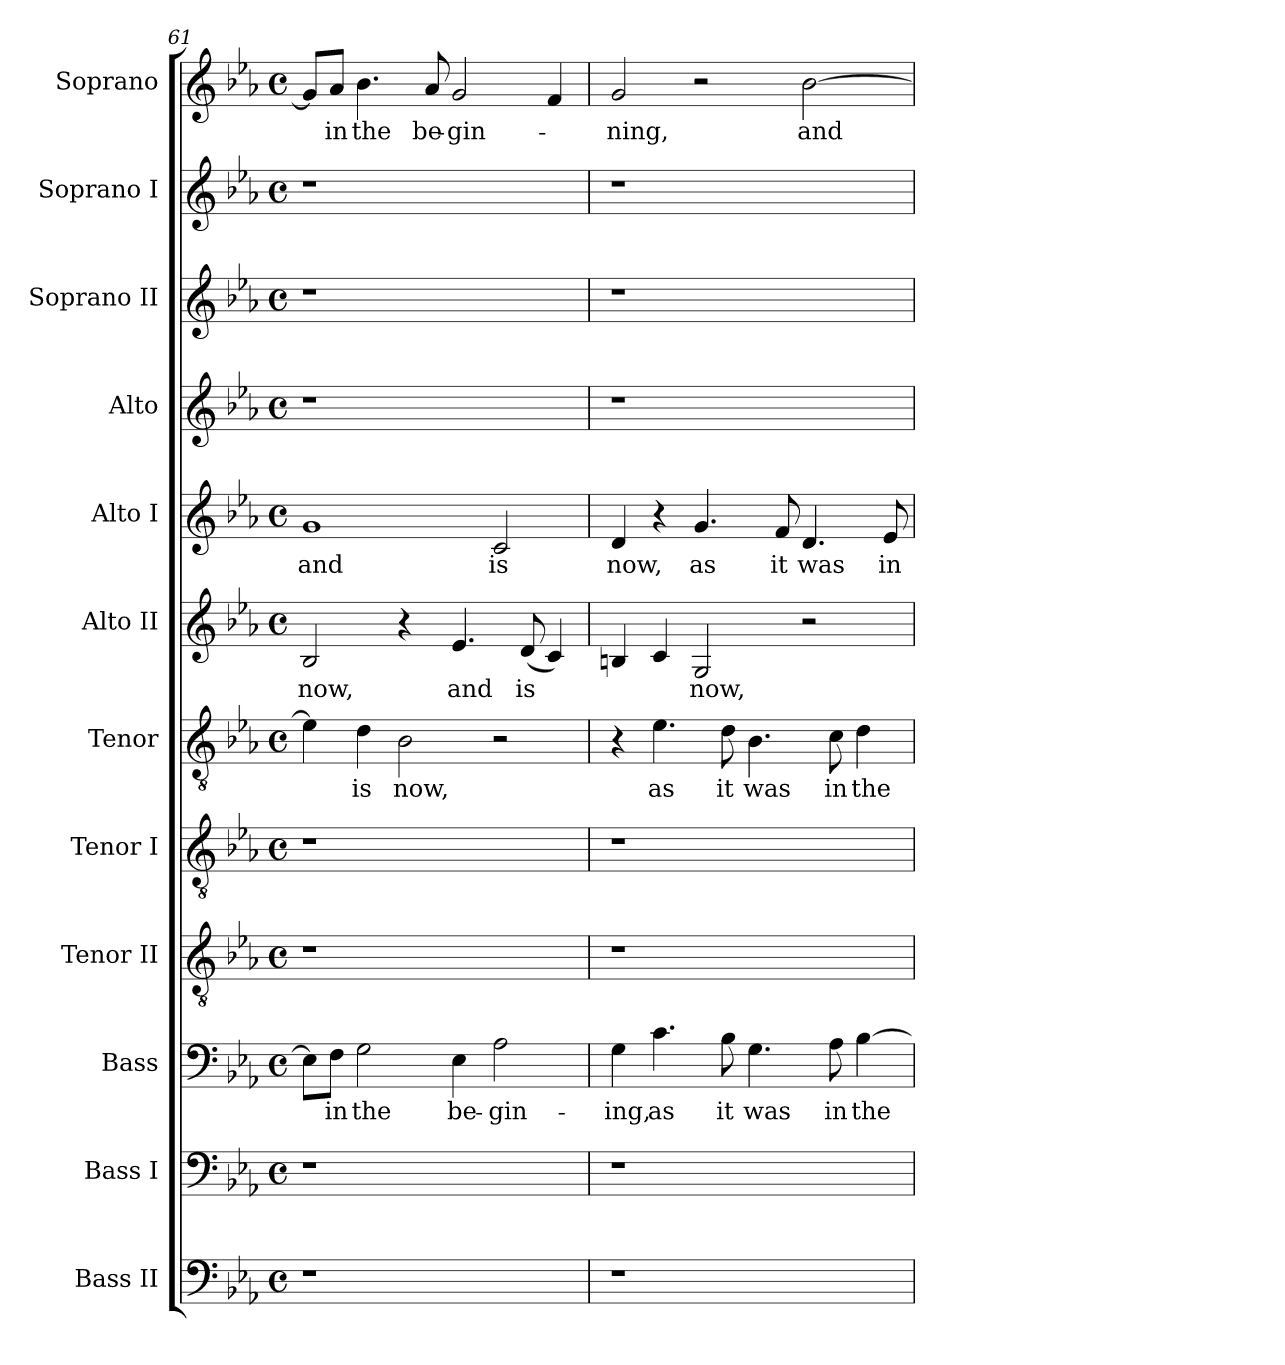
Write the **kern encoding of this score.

**kern	**kern	**kern	**text	**kern	**kern	**kern	**text	**kern	**text	**kern	**text	**kern	**kern	**kern	**kern	**text
*part12	*part11	*part10	*part10	*part9	*part8	*part7	*part7	*part6	*part6	*part5	*part5	*part4	*part3	*part2	*part1	*part1
*staff12	*staff11	*staff10	*staff10	*staff9	*staff8	*staff7	*staff7	*staff6	*staff6	*staff5	*staff5	*staff4	*staff3	*staff2	*staff1	*staff1
*I"Bass II	*I"Bass I	*I"Bass	*	*I"Tenor II	*I"Tenor I	*I"Tenor	*	*I"Alto II	*	*I"Alto I	*	*I"Alto	*I"Soprano II	*I"Soprano I	*I"Soprano	*
*I'BII	*I'BI	*I'B	*	*I'TII	*I'TI	*I'T	*	*I'AII	*	*I'AI	*	*I'A	*I'SII	*I'SI	*I'S	*
*clefF4	*clefF4	*clefF4	*	*clefGv2	*clefGv2	*clefGv2	*	*clefG2	*	*clefG2	*	*clefG2	*clefG2	*clefG2	*clefG2	*
*ITrd7c12	*	*ITrd7c12	*	*ITrd7c12	*ITrd7c12	*ITrd7c12	*	*	*	*	*	*	*	*	*	*
*k[b-e-a-]	*k[b-e-a-]	*k[b-e-a-]	*	*k[b-e-a-]	*k[b-e-a-]	*k[b-e-a-]	*	*k[b-e-a-]	*	*k[b-e-a-]	*	*k[b-e-a-]	*k[b-e-a-]	*k[b-e-a-]	*k[b-e-a-]	*
*E-:	*E-:	*E-:	*	*E-:	*E-:	*E-:	*	*E-:	*	*E-:	*	*E-:	*E-:	*E-:	*E-:	*
*M4/4	*M4/4	*M4/4	*	*M4/4	*M4/4	*M4/4	*	*M4/4	*	*M4/4	*	*M4/4	*M4/4	*M4/4	*M4/4	*
*met(c)	*met(c)	*met(c)	*	*met(c)	*met(c)	*met(c)	*	*met(c)	*	*met(c)	*	*met(c)	*met(c)	*met(c)	*met(c)	*
=61	=61	=61	=61	=61	=61	=61	=61	=61	=61	=61	=61	=61	=61	=61	=61	=61
!LO:N:vis=1	!LO:N:vis=1	!	!	!LO:N:vis=1	!LO:N:vis=1	!	!	!	!	!	!	!	!	!	!	!
!	!	!	!	!	!	!	!	!	!LO:LY:b:color=#000000	!	!	!	!	!	!	!
!	!	!	!	!	!	!	!	!	!	!	!LO:LY:b:color=#000000	!LO:N:vis=1	!LO:N:vis=1	!LO:N:vis=1	!	!
1r	1r	8EE-i\L]	.	1r	1r	4E-i\]	.	2B-i/	now,	1gi	and	1r	1r	1r	8gi/L]	.
!	!	!	!LO:LY:b:color=#000000	!	!	!	!	!	!	!	!	!	!	!	!	!
!	!	!	!	!	!	!	!	!	!	!	!	!	!	!	!	!LO:LY:b:color=#000000
.	.	8FFi\J	in	.	.	.	.	.	.	.	.	.	.	.	8a-i/J	in
!	!	!	!LO:LY:b:color=#000000	!	!	!	!	!	!	!	!	!	!	!	!	!
!	!	!	!	!	!	!	!LO:LY:b:color=#000000	!	!	!	!	!	!	!	!	!
!	!	!	!	!	!	!	!	!	!	!	!	!	!	!	!	!LO:LY:b:color=#000000
.	.	2GGi\	the	.	.	4Di\	is	.	.	.	.	.	.	.	4.b-i\	the
!	!	!	!	!	!	!	!LO:LY:b:color=#000000	!	!	!	!	!	!	!	!	!
.	.	.	.	.	.	2BB-i\	now,	4r	.	.	.	.	.	.	.	.
!	!	!	!	!	!	!	!	!	!	!	!	!	!	!	!	!LO:LY:b:color=#000000
.	.	.	.	.	.	.	.	.	.	.	.	.	.	.	8a-i/	be-
!	!	!	!LO:LY:b:color=#000000	!	!	!	!	!	!	!	!	!	!	!	!	!
!	!	!	!	!	!	!	!	!	!LO:LY:b:color=#000000	!	!	!	!	!	!	!
!	!	!	!	!	!	!	!	!	!	!	!	!	!	!	!	!LO:LY:b:color=#000000
.	.	4EE-i\	be-	.	.	.	.	4.e-i/	and	.	.	.	.	.	2gi/	-gin-
!	!	!	!LO:LY:b:color=#000000	!	!	!	!	!	!	!	!	!	!	!	!	!
!	!	!	!	!	!	!	!	!	!	!	!LO:LY:b:color=#000000	!	!	!	!	!
2ryy	2ryy	2AA-i\	-gin-	2ryy	2ryy	2r	.	.	.	2ci/	is	2ryy	2ryy	2ryy	.	.
!	!	!	!	!	!	!	!	!	!LO:LY:b:color=#000000	!	!	!	!	!	!	!
.	.	.	.	.	.	.	.	(8di/	is	.	.	.	.	.	.	.
.	.	.	.	.	.	.	.	4ci/)	.	.	.	.	.	.	4fi/	.
!!LO:PB:g=z
=62	=62	=62	=62	=62	=62	=62	=62	=62	=62	=62	=62	=62	=62	=62	=62	=62
!LO:N:vis=1	!LO:N:vis=1	!	!	!	!	!	!	!	!	!	!	!	!	!	!	!
!	!	!	!LO:LY:b:color=#000000	!LO:N:vis=1	!LO:N:vis=1	!	!	!	!	!	!	!	!	!	!	!
!	!	!	!	!	!	!	!	!	!	!	!LO:LY:b:color=#000000	!LO:N:vis=1	!LO:N:vis=1	!LO:N:vis=1	!	!
!	!	!	!	!	!	!	!	!	!	!	!	!	!	!	!	!LO:LY:b:color=#000000
1r	1r	4GGi\	-ing,	1r	1r	4r	.	4Bni/	.	4di/	now,	1r	1r	1r	2gi/	-ning,
!	!	!	!LO:LY:b:color=#000000	!	!	!	!	!	!	!	!	!	!	!	!	!
!	!	!	!	!	!	!	!LO:LY:b:color=#000000	!	!	!	!	!	!	!	!	!
.	.	4.Ci\	as	.	.	4.E-i\	as	4ci/	.	4r	.	.	.	.	.	.
!	!	!	!	!	!	!	!	!	!LO:LY:b:color=#000000	!	!	!	!	!	!	!
!	!	!	!	!	!	!	!	!	!	!	!LO:LY:b:color=#000000	!	!	!	!	!
.	.	.	.	.	.	.	.	2Gi/	now,	4.gi/	as	.	.	.	2r	.
!	!	!	!LO:LY:b:color=#000000	!	!	!	!	!	!	!	!	!	!	!	!	!
!	!	!	!	!	!	!	!LO:LY:b:color=#000000	!	!	!	!	!	!	!	!	!
.	.	8BB-i\	it	.	.	8Di\	it	.	.	.	.	.	.	.	.	.
!	!	!	!LO:LY:b:color=#000000	!	!	!	!	!	!	!	!	!	!	!	!	!
!	!	!	!	!	!	!	!LO:LY:b:color=#000000	!	!	!	!	!	!	!	!	!
.	.	4.GGi\	was	.	.	4.BB-i\	was	.	.	.	.	.	.	.	.	.
!	!	!	!	!	!	!	!	!	!	!	!LO:LY:b:color=#000000	!	!	!	!	!
.	.	.	.	.	.	.	.	.	.	8fi/	it	.	.	.	.	.
!	!	!	!	!	!	!	!	!	!	!	!LO:LY:b:color=#000000	!	!	!	!	!
!	!	!	!	!	!	!	!	!	!	!	!	!	!	!	!	!LO:LY:b:color=#000000
2ryy	2ryy	.	.	2ryy	2ryy	.	.	2r	.	4.di/	was	2ryy	2ryy	2ryy	[>2b-i\	and
!	!	!	!LO:LY:b:color=#000000	!	!	!	!	!	!	!	!	!	!	!	!	!
!	!	!	!	!	!	!	!LO:LY:b:color=#000000	!	!	!	!	!	!	!	!	!
.	.	8AA-i\	in	.	.	8Ci\	in	.	.	.	.	.	.	.	.	.
!	!	!	!LO:LY:b:color=#000000	!	!	!	!	!	!	!	!	!	!	!	!	!
!	!	!	!	!	!	!	!LO:LY:b:color=#000000	!	!	!	!	!	!	!	!	!
.	.	[>4BB-i\	the	.	.	4Di\	the	.	.	.	.	.	.	.	.	.
!	!	!	!	!	!	!	!	!	!	!	!LO:LY:b:color=#000000	!	!	!	!	!
.	.	.	.	.	.	.	.	.	.	8e-i/	in	.	.	.	.	.
=	=	=	=	=	=	=	=	=	=	=	=	=	=	=	=	=
*-	*-	*-	*-	*-	*-	*-	*-	*-	*-	*-	*-	*-	*-	*-	*-	*-
